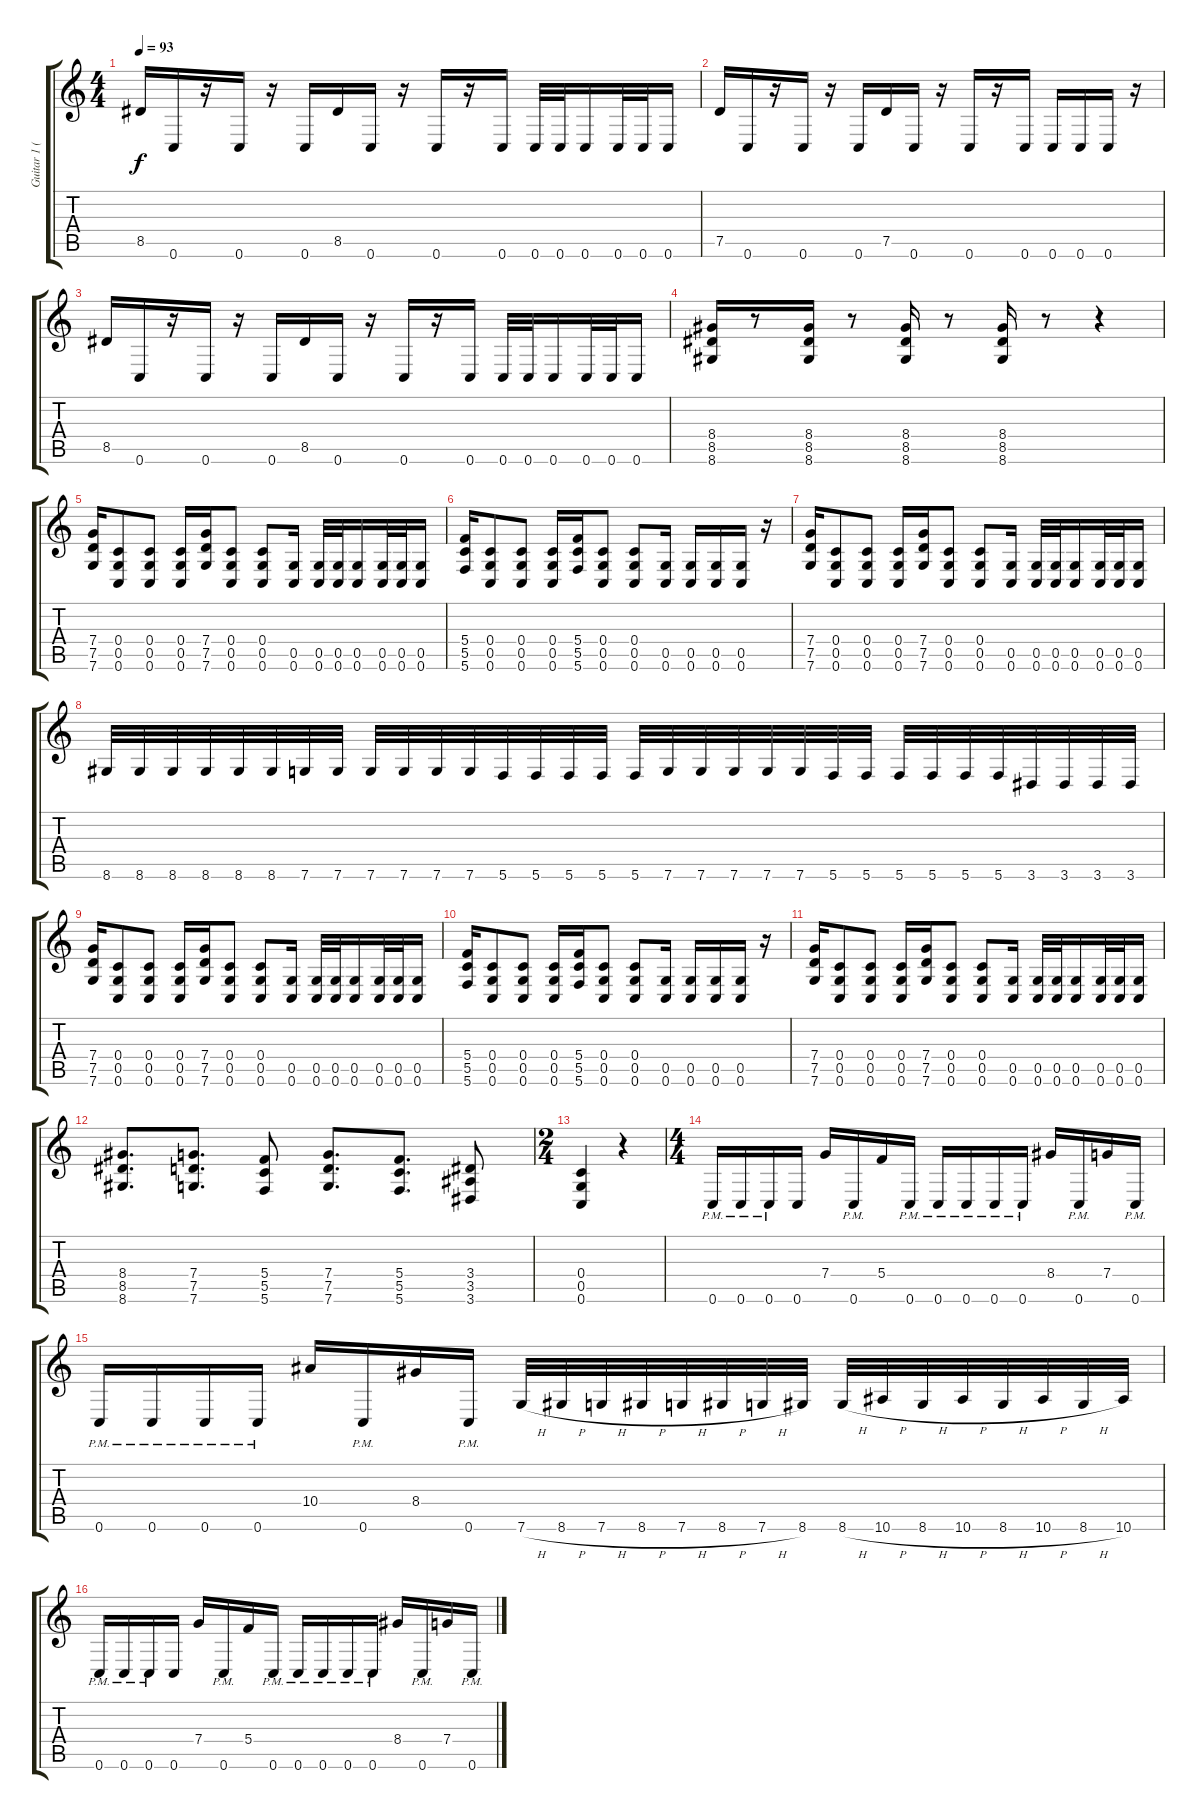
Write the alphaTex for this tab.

\track ("Guitar 1 (Distorted- Tuck)" "Guitar 1 (") {instrument distortionguitar}
\staff {score tabs}
\tuning (D4 A3 F3 C3 G2 C2) {hide}
\ts (4 4)
\tempo 93
\clef g2
\ks c
8.5.16{dy f} 0.6.16 r.16 0.6.16 r.16 0.6.16 8.5.16 0.6.16 r.16 0.6.16 r.16 0.6.16 0.6.32 0.6.32 0.6.16 0.6.32 0.6.32 0.6.16 |
7.5.16 0.6.16 r.16 0.6.16 r.16 0.6.16 7.5.16 0.6.16 r.16 0.6.16 r.16 0.6.16 0.6.16 0.6.16 0.6.16 r.16 |
8.5.16 0.6.16 r.16 0.6.16 r.16 0.6.16 8.5.16 0.6.16 r.16 0.6.16 r.16 0.6.16 0.6.32 0.6.32 0.6.16 0.6.32 0.6.32 0.6.16 |
(8.4 8.5 8.6).16 r.8 (8.4 8.5 8.6).16 r.8 (8.4 8.5 8.6).16 r.8 (8.4 8.5 8.6).16 r.8 r.4 |
(7.4 7.5 7.6).16 (0.4 0.5 0.6).8 (0.4 0.5 0.6).8 (0.4 0.5 0.6).16 (7.4 7.5 7.6).16 (0.4 0.5 0.6).8 (0.4 0.5 0.6).8 (0.5 0.6).16 (0.5 0.6).32 (0.5 0.6).32 (0.5 0.6).16 (0.5 0.6).32 (0.5 0.6).32 (0.5 0.6).16 |
(5.4 5.5 5.6).16 (0.4 0.5 0.6).8 (0.4 0.5 0.6).8 (0.4 0.5 0.6).16 (5.4 5.5 5.6).16 (0.4 0.5 0.6).8 (0.4 0.5 0.6).8 (0.5 0.6).16 (0.5 0.6).16 (0.5 0.6).16 (0.5 0.6).16 r.16 |
(7.4 7.5 7.6).16 (0.4 0.5 0.6).8 (0.4 0.5 0.6).8 (0.4 0.5 0.6).16 (7.4 7.5 7.6).16 (0.4 0.5 0.6).8 (0.4 0.5 0.6).8 (0.5 0.6).16 (0.5 0.6).32 (0.5 0.6).32 (0.5 0.6).16 (0.5 0.6).32 (0.5 0.6).32 (0.5 0.6).16 |
8.6.32 8.6.32 8.6.32 8.6.32 8.6.32 8.6.32 7.6.32 7.6.32 7.6.32 7.6.32 7.6.32 7.6.32 5.6.32 5.6.32 5.6.32 5.6.32 5.6.32 7.6.32 7.6.32 7.6.32 7.6.32 7.6.32 5.6.32 5.6.32 5.6.32 5.6.32 5.6.32 5.6.32 3.6.32 3.6.32 3.6.32 3.6.32 |
(7.4 7.5 7.6).16 (0.4 0.5 0.6).8 (0.4 0.5 0.6).8 (0.4 0.5 0.6).16 (7.4 7.5 7.6).16 (0.4 0.5 0.6).8 (0.4 0.5 0.6).8 (0.5 0.6).16 (0.5 0.6).32 (0.5 0.6).32 (0.5 0.6).16 (0.5 0.6).32 (0.5 0.6).32 (0.5 0.6).16 |
(5.4 5.5 5.6).16 (0.4 0.5 0.6).8 (0.4 0.5 0.6).8 (0.4 0.5 0.6).16 (5.4 5.5 5.6).16 (0.4 0.5 0.6).8 (0.4 0.5 0.6).8 (0.5 0.6).16 (0.5 0.6).16 (0.5 0.6).16 (0.5 0.6).16 r.16 |
(7.4 7.5 7.6).16 (0.4 0.5 0.6).8 (0.4 0.5 0.6).8 (0.4 0.5 0.6).16 (7.4 7.5 7.6).16 (0.4 0.5 0.6).8 (0.4 0.5 0.6).8 (0.5 0.6).16 (0.5 0.6).32 (0.5 0.6).32 (0.5 0.6).16 (0.5 0.6).32 (0.5 0.6).32 (0.5 0.6).16 |
(8.4 8.5 8.6).8{d} (7.4 7.5 7.6).8{d} (5.4 5.5 5.6).8 (7.4 7.5 7.6).8{d} (5.4 5.5 5.6).8{d} (3.4 3.5 3.6).8 |
\ts (2 4)
(0.4 0.5 0.6).4 r.4 |
\ts (4 4)
0.6{pm}.16 0.6{pm}.16 0.6{pm}.16 0.6.16 7.4.16 0.6{pm}.16 5.4.16 0.6{pm}.16 0.6{pm}.16 0.6{pm}.16 0.6{pm}.16 0.6{pm}.16 8.4.16 0.6{pm}.16 7.4.16 0.6{pm}.16 |
0.6{pm}.16 0.6{pm}.16 0.6{pm}.16 0.6{pm}.16 10.4.16 0.6{pm}.16 8.4.16 0.6{pm}.16 7.6{h}.32 8.6{h}.32 7.6{h}.32 8.6{h}.32 7.6{h}.32 8.6{h}.32 7.6{h}.32 8.6.32 8.6{h}.32 10.6{h}.32 8.6{h}.32 10.6{h}.32 8.6{h}.32 10.6{h}.32 8.6{h}.32 10.6.32 |
0.6{pm}.16 0.6{pm}.16 0.6{pm}.16 0.6.16 7.4.16 0.6{pm}.16 5.4.16 0.6{pm}.16 0.6{pm}.16 0.6{pm}.16 0.6{pm}.16 0.6{pm}.16 8.4.16 0.6{pm}.16 7.4.16 0.6{pm}.16
